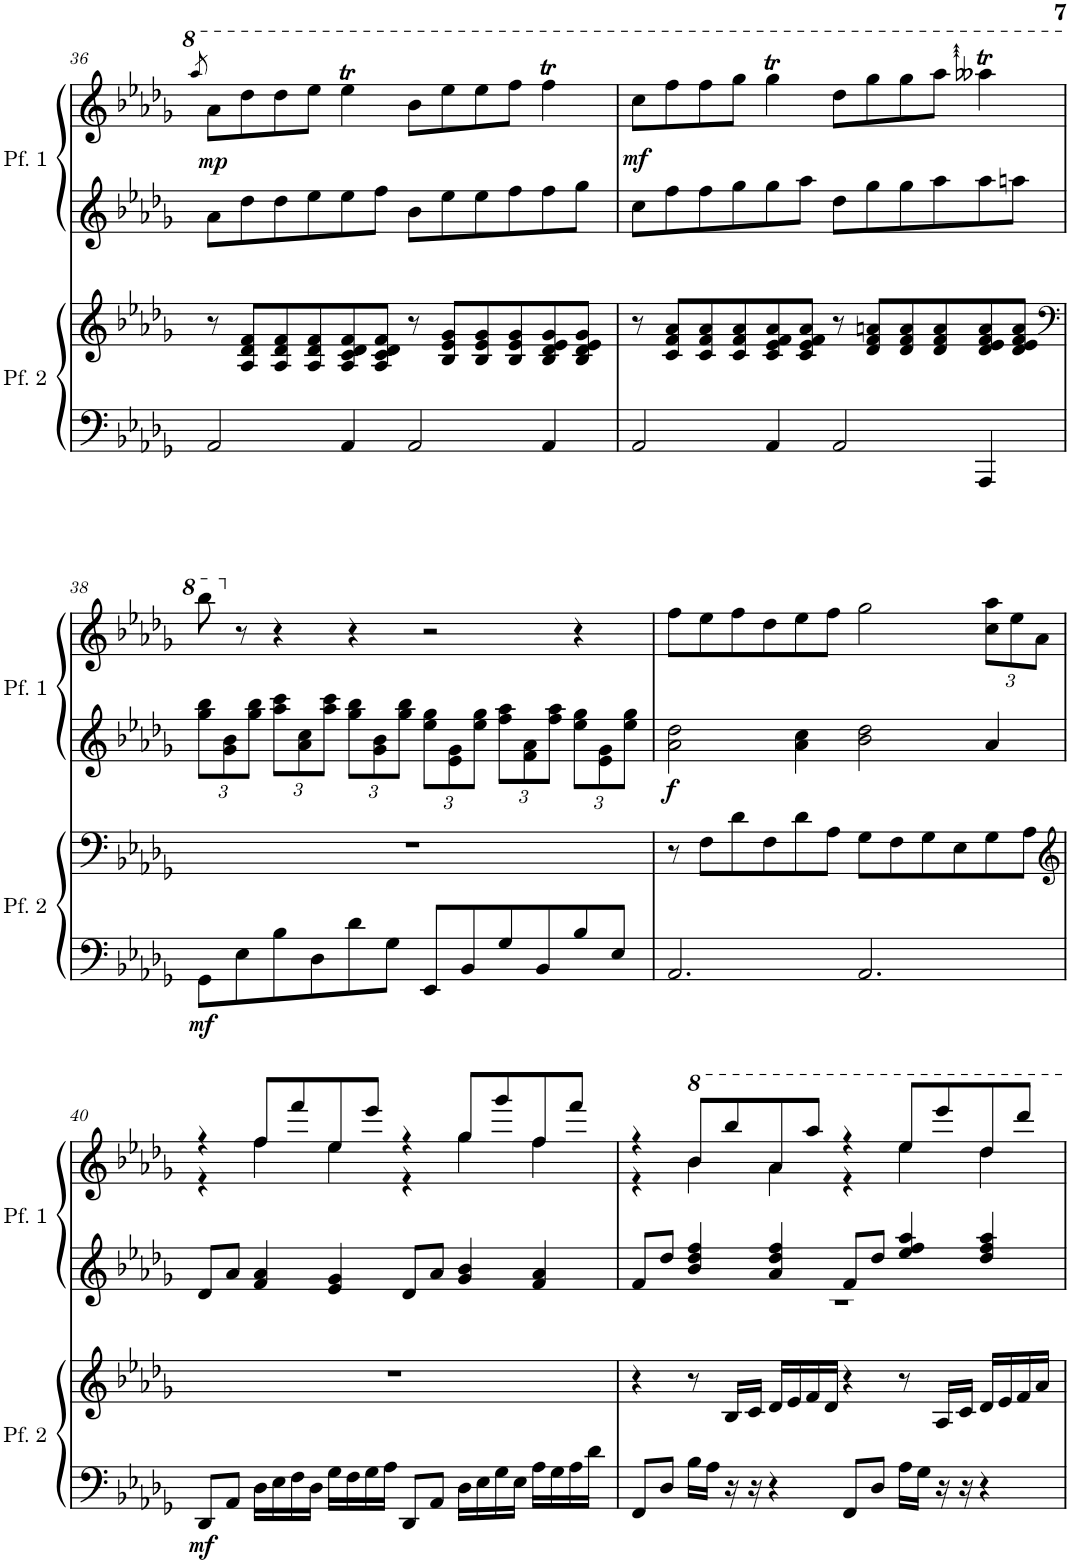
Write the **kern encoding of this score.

**kern	**kern	**dynam	**kern	**kern	**dynam
*part2	*part2	*part2	*part1	*part1	*part1
*staff4	*staff3	*staff3/4	*staff2	*staff1	*staff1/2
*I"Piano 2	*	*	*I"Piano 1	*	*
!!LO:PB:g=z
*clefF4	*clefG2	*	*clefG2	*clefG2	*
*k[b-e-a-d-g-]	*k[b-e-a-d-g-]	*	*k[b-e-a-d-g-]	*k[b-e-a-d-g-]	*
*M6/4	*M6/4	*	*M6/4	*M6/4	*
=36	=36	=36	=36	=36	=36
.	.	.	.	8qaaa-/	.
!	!	!	!	!	!LO:DY:b
2AA-/	8r	.	8a-\L	8aa-\L	mp
.	8A-/ 8d-/ 8f/L	.	8dd-\	8ddd-\	.
.	8A-/ 8d-/ 8f/	.	8dd-\	8ddd-\	.
.	8A-/ 8d-/ 8f/	.	8ee-\	8eee-\J	.
4AA-/	8A-/ 8c/ 8d-/ 8f/	.	8ee-\	4eee-T\	.
.	8A-/ 8c/ 8d-/ 8f/J	.	8ff\J	.	.
2AA-/	8r	.	8b-\L	8bb-\L	.
.	8B-/ 8e-/ 8g-/L	.	8ee-\	8eee-\	.
.	8B-/ 8e-/ 8g-/	.	8ee-\	8eee-\	.
.	8B-/ 8e-/ 8g-/	.	8ff\	8fff\J	.
4AA-/	8B-/ 8d-/ 8e-/ 8g-/	.	8ff\	4ffft\	.
.	8B-/ 8d-/ 8e-/ 8g-/J	.	8gg-\J	.	.
=37	=37	=37	=37	=37	=37
!	!	!	!	!	!LO:DY:b
2AA-/	8r	.	8cc\L	8ccc\L	mf
.	8c/ 8f/ 8a-/L	.	8ff\	8fff\	.
.	8c/ 8f/ 8a-/	.	8ff\	8fff\	.
.	8c/ 8f/ 8a-/	.	8gg-\	8ggg-\J	.
4AA-/	8c/ 8e-/ 8f/ 8a-/	.	8gg-\	4ggg-T\	.
.	8c/ 8e-/ 8f/ 8a-/J	.	8aa-\J	.	.
2AA-/	8r	.	8dd-\L	8ddd-\L	.
.	8d-/ 8f/ 8an/L	.	8gg-\	8ggg-\	.
.	8d-/ 8f/ 8a/	.	8gg-\	8ggg-\	.
.	8d-/ 8f/ 8a/	.	8aa-\	8aaa-\J	.
4AAA-/	8d-/ 8e-/ 8f/ 8a/	.	8aa-\	4aaant\	.
.	8d-/ 8e-/ 8f/ 8a/J	.	8aan\J	.	.
!!LO:LB:g=z
=38	=38	=38	=38	=38	=38
*	*clefF4	*	*	*	*
*	*	*	*Xbrackettup	*	*
!	!	!LO:DY:b=2	!	!	!
8GG-\L	1.r	mf	12gg-\ 12bb-\L	8bbb-\	.
.	.	.	12g-\ 12b-\	.	.
8E-\	.	.	.	8r	.
.	.	.	12gg-\ 12bb-\J	.	.
8B-\	.	.	12aa-\ 12ccc\L	4r	.
.	.	.	12a-\ 12cc\	.	.
8D-\	.	.	.	.	.
.	.	.	12aa-\ 12ccc\J	.	.
8d-\	.	.	12gg-\ 12bb-\L	4r	.
.	.	.	12g-\ 12b-\	.	.
8G-\J	.	.	.	.	.
.	.	.	12gg-\ 12bb-\J	.	.
8EE-/L	.	.	12ee-\ 12gg-\L	2r	.
.	.	.	12e-\ 12g-\	.	.
8BB-/	.	.	.	.	.
.	.	.	12ee-\ 12gg-\J	.	.
8G-/	.	.	12ff\ 12aa-\L	.	.
.	.	.	12f\ 12a-\	.	.
8BB-/	.	.	.	.	.
.	.	.	12ff\ 12aa-\J	.	.
8B-/	.	.	12ee-\ 12gg-\L	4r	.
.	.	.	12e-\ 12g-\	.	.
8E-/J	.	.	.	.	.
.	.	.	12ee-\ 12gg-\J	.	.
=39	=39	=39	=39	=39	=39
!	!	!	!	!	!LO:DY:b=2
2.AA-/	8r	.	2a-\ 2dd-\	8ff\L	f
.	8F\L	.	.	8ee-\	.
.	8d-\	.	.	8ff\	.
.	8F\	.	.	8dd-\	.
.	8d-\	.	4a-\ 4cc\	8ee-\	.
.	8A-\J	.	.	8ff\J	.
2.AA-/	8G-\L	.	2b-\ 2dd-\	2gg-\	.
.	8F\	.	.	.	.
.	8G-\	.	.	.	.
.	8E-\	.	.	.	.
*	*	*	*	*Xbrackettup	*
.	8G-\	.	4a-/	12cc\ 12aa-\L	.
.	.	.	.	12ee-\	.
.	8A-\J	.	.	.	.
.	.	.	.	12a-\J	.
!!LO:LB:g=z
=40	=40	=40	=40	=40	=40
*	*clefG2	*	*	*	*
*	*	*	*	*^	*
!	!	!LO:DY:b=2	!	!	!	!
8DD-/L	1.r	mf	8d-/L	4r	4r	.
8AA-/J	.	.	8a-/J	.	.	.
16D-\LL	.	.	4f/ 4a-/	8ff/L	4ff\	.
16E-\	.	.	.	.	.	.
16F\	.	.	.	8fff/	.	.
16D-\JJ	.	.	.	.	.	.
16G-\LL	.	.	4e-/ 4g-/	8ee-/	4ee-\	.
16F\	.	.	.	.	.	.
16G-\	.	.	.	8eee-/J	.	.
16A-\JJ	.	.	.	.	.	.
8DD-/L	.	.	8d-/L	4r	4r	.
8AA-/J	.	.	8a-/J	.	.	.
16D-\LL	.	.	4g-/ 4b-/	8gg-/L	4gg-\	.
16E-\	.	.	.	.	.	.
16G-\	.	.	.	8ggg-/	.	.
16E-\JJ	.	.	.	.	.	.
16A-\LL	.	.	4f/ 4a-/	8ff/	4ff\	.
16G-\	.	.	.	.	.	.
16A-\	.	.	.	8fff/J	.	.
16d-\JJ	.	.	.	.	.	.
=41	=41	=41	=41	=41	=41	=41
*	*	*	*^	*	*	*
8FF/L	4r	.	8f/L	1.r	4r	4r	.
8D-/J	.	.	8dd-/J	.	.	.	.
16B-\LL	8r	.	4b-/ 4dd-/ 4ff/	.	8bb-/L	4bb-\	.
16A-\JJ	.	.	.	.	.	.	.
16r	16B-/LL	.	.	.	8bbb-/	.	.
16r	16c/JJ	.	.	.	.	.	.
4r	16d-/LL	.	4a-/ 4dd-/ 4ff/	.	8aa-/	4aa-\	.
.	16e-/	.	.	.	.	.	.
.	16f/	.	.	.	8aaa-/J	.	.
.	16d-/JJ	.	.	.	.	.	.
8FF/L	4r	.	8f/L	.	4r	4r	.
8D-/J	.	.	8dd-/J	.	.	.	.
16A-\LL	8r	.	4ee-/ 4ff/ 4aa-/	.	8eee-/L	4eee-\	.
16G-\JJ	.	.	.	.	.	.	.
16r	16A-/LL	.	.	.	8eeee-/	.	.
16r	16c/JJ	.	.	.	.	.	.
4r	16d-/LL	.	4dd-/ 4ff/ 4aa-/	.	8ddd-/	4ddd-\	.
.	16e-/	.	.	.	.	.	.
.	16f/	.	.	.	8dddd-/J	.	.
.	16a-/JJ	.	.	.	.	.	.
*	*	*	*v	*v	*	*	*
*	*	*	*	*v	*v	*
=	=	=	=	=	=
*-	*-	*-	*-	*-	*-
